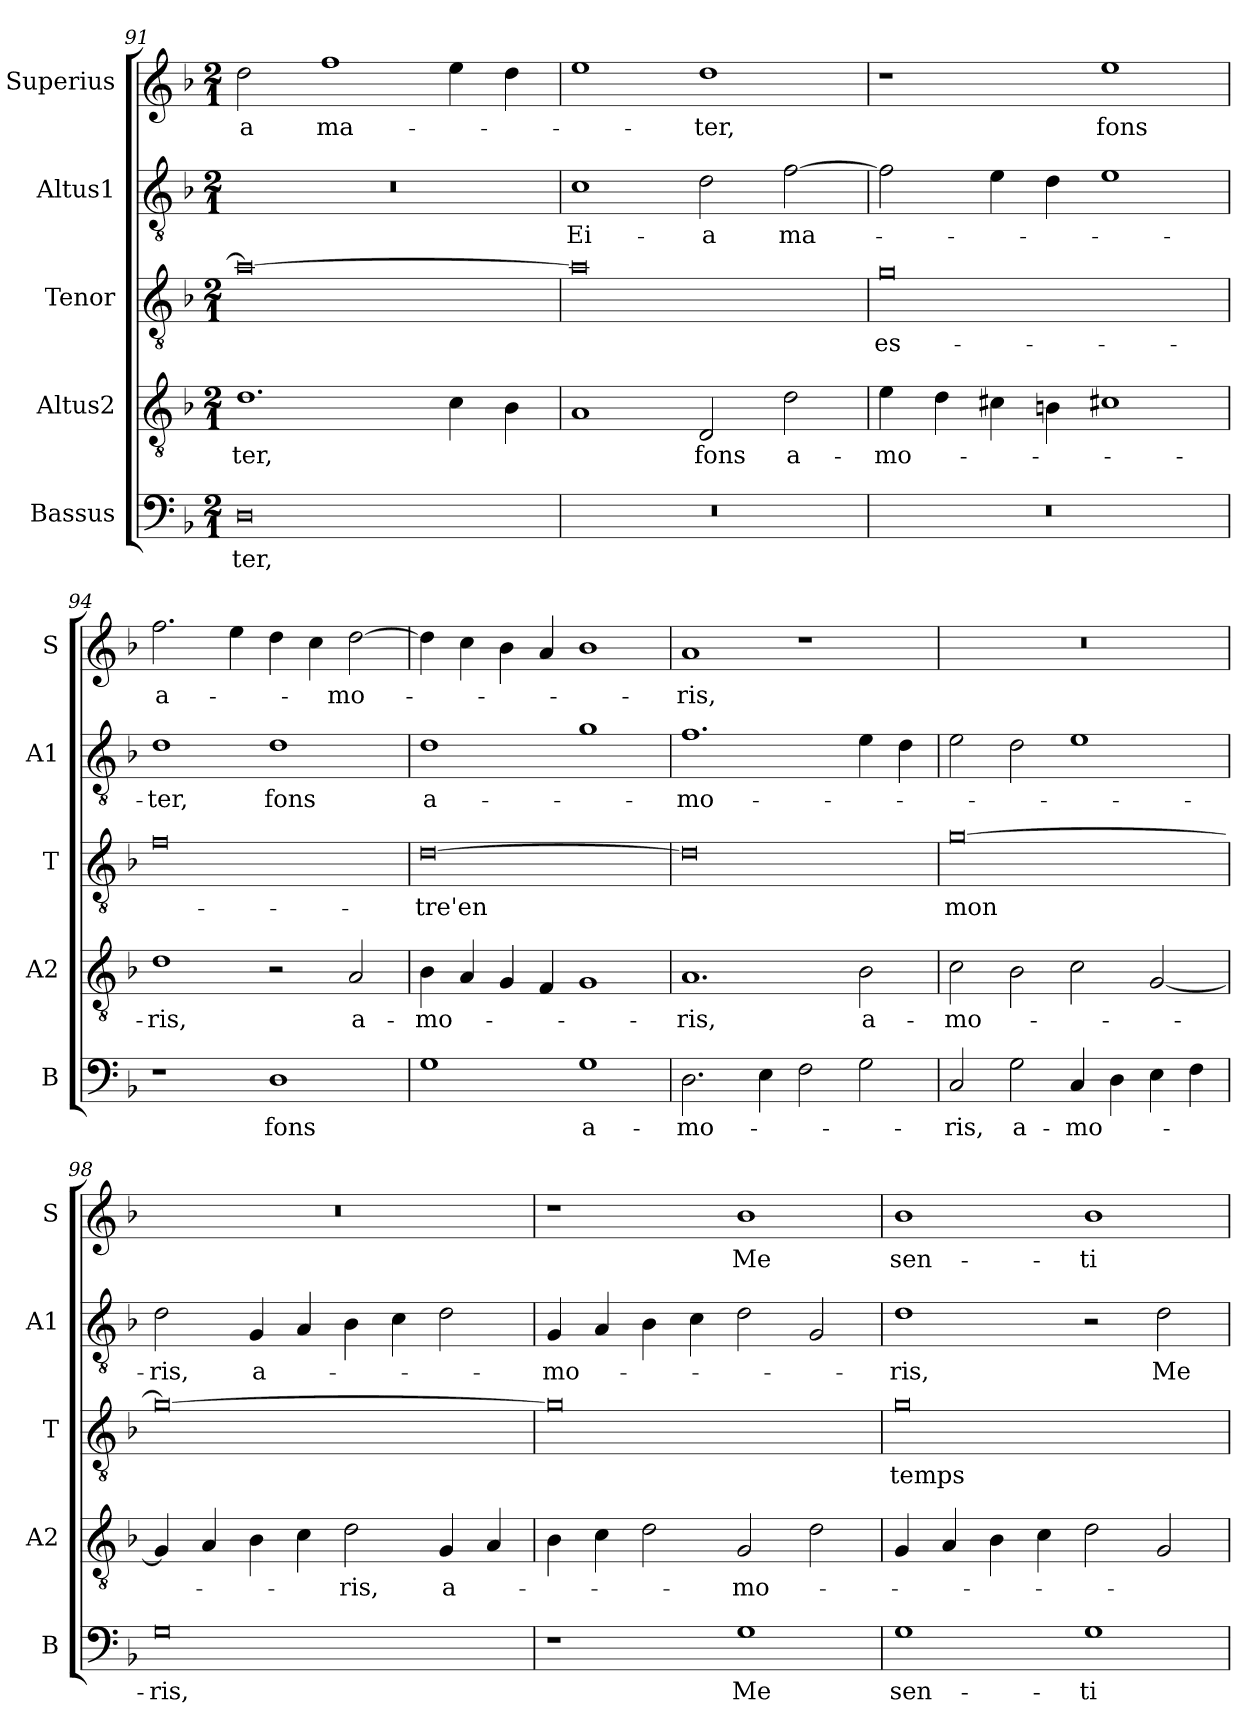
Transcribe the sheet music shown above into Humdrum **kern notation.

**kern	**text	**kern	**text	**kern	**text	**kern	**text	**kern	**text
*part5	*part5	*part4	*part4	*part3	*part3	*part2	*part2	*part1	*part1
*staff5	*staff5	*staff4	*staff4	*staff3	*staff3	*staff2	*staff2	*staff1	*staff1
*I"Bassus	*	*I"Altus2	*	*I"Tenor	*	*I"Altus1	*	*I"Superius	*
*I'B	*	*I'A2	*	*I'T	*	*I'A1	*	*I'S	*
*clefF4	*	*clefGv2	*	*clefGv2	*	*clefGv2	*	*clefG2	*
*k[b-]	*	*k[b-]	*	*k[b-]	*	*k[b-]	*	*k[b-]	*
*M2/1	*	*M2/1	*	*M2/1	*	*M2/1	*	*M2/1	*
=91	=91	=91	=91	=91	=91	=91	=91	=91	=91
0D	-ter,	1.d	-ter,	0a_	.	0r	.	2dd\	-a
.	.	.	.	.	.	.	.	1ff	ma-
.	.	4c\	.	.	.	.	.	4ee\	.
.	.	4B-\	.	.	.	.	.	4dd\	.
=92	=92	=92	=92	=92	=92	=92	=92	=92	=92
0r	.	1A	.	0a]	.	1c	Ei-	1ee	.
.	.	2D/	fons	.	.	2d\	-a	1dd	-ter,
.	.	2d\	a-	.	.	[2f\	ma-	.	.
=93	=93	=93	=93	=93	=93	=93	=93	=93	=93
0r	.	4e\	-mo-	0g	es-	2f\]	.	1r	.
.	.	4d\	.	.	.	.	.	.	.
.	.	4c#X\	.	.	.	4e\	.	.	.
.	.	4Bn\	.	.	.	4d\	.	.	.
.	.	1c#X	.	.	.	1e	.	1ee	fons
=94	=94	=94	=94	=94	=94	=94	=94	=94	=94
1r	.	1d	-ris,	0f	.	1d	-ter,	2.ff\	a-
.	.	.	.	.	.	.	.	4ee\	.
1D	fons	2r	.	.	.	1d	fons	4dd\	.
.	.	.	.	.	.	.	.	4cc\	.
.	.	2A/	a-	.	.	.	.	[2dd\	-mo-
=95	=95	=95	=95	=95	=95	=95	=95	=95	=95
1G	.	4B-\	-mo-	[0d	-tre'en	1d	a-	4dd\]	.
.	.	4A/	.	.	.	.	.	4cc\	.
.	.	4G/	.	.	.	.	.	4b-\	.
.	.	4F/	.	.	.	.	.	4a/	.
1G	a-	1G	.	.	.	1g	.	1b-	.
=96	=96	=96	=96	=96	=96	=96	=96	=96	=96
2.D\	-mo-	1.A	-ris,	0d]	.	1.f	-mo-	1a	-ris,
4E\	.	.	.	.	.	.	.	.	.
2F\	.	.	.	.	.	.	.	1r	.
2G\	.	2B-\	a-	.	.	4e\	.	.	.
.	.	.	.	.	.	4d\	.	.	.
=97	=97	=97	=97	=97	=97	=97	=97	=97	=97
2C/	-ris,	2c\	-mo-	[0g	mon	2e\	.	0r	.
2G\	a-	2B-\	.	.	.	2d\	.	.	.
4C/	-mo-	2c\	.	.	.	1e	.	.	.
4D\	.	.	.	.	.	.	.	.	.
4E\	.	[2G/	.	.	.	.	.	.	.
4F\	.	.	.	.	.	.	.	.	.
=98	=98	=98	=98	=98	=98	=98	=98	=98	=98
0G	-ris,	4G/]	.	0g_	.	2d\	-ris,	0r	.
.	.	4A/	.	.	.	.	.	.	.
.	.	4B-\	.	.	.	4G/	a-	.	.
.	.	4c\	.	.	.	4A/	.	.	.
.	.	2d\	-ris,	.	.	4B-\	.	.	.
.	.	.	.	.	.	4c\	.	.	.
.	.	4G/	a-	.	.	2d\	.	.	.
.	.	4A/	.	.	.	.	.	.	.
=99	=99	=99	=99	=99	=99	=99	=99	=99	=99
1r	.	4B-\	.	0g]	.	4G/	-mo-	1r	.
.	.	4c\	.	.	.	4A/	.	.	.
.	.	2d\	.	.	.	4B-\	.	.	.
.	.	.	.	.	.	4c\	.	.	.
1G	Me	2G/	-mo-	.	.	2d\	.	1b-	Me
.	.	2d\	.	.	.	2G/	.	.	.
=100	=100	=100	=100	=100	=100	=100	=100	=100	=100
1G	sen-	4G/	.	0g	temps	1d	-ris,	1b-	sen-
.	.	4A/	.	.	.	.	.	.	.
.	.	4B-\	.	.	.	.	.	.	.
.	.	4c\	.	.	.	.	.	.	.
1G	-ti-	2d\	.	.	.	2r	.	1b-	-ti-
.	.	2G/	.	.	.	2d\	Me	.	.
=	=	=	=	=	=	=	=	=	=
*-	*-	*-	*-	*-	*-	*-	*-	*-	*-
